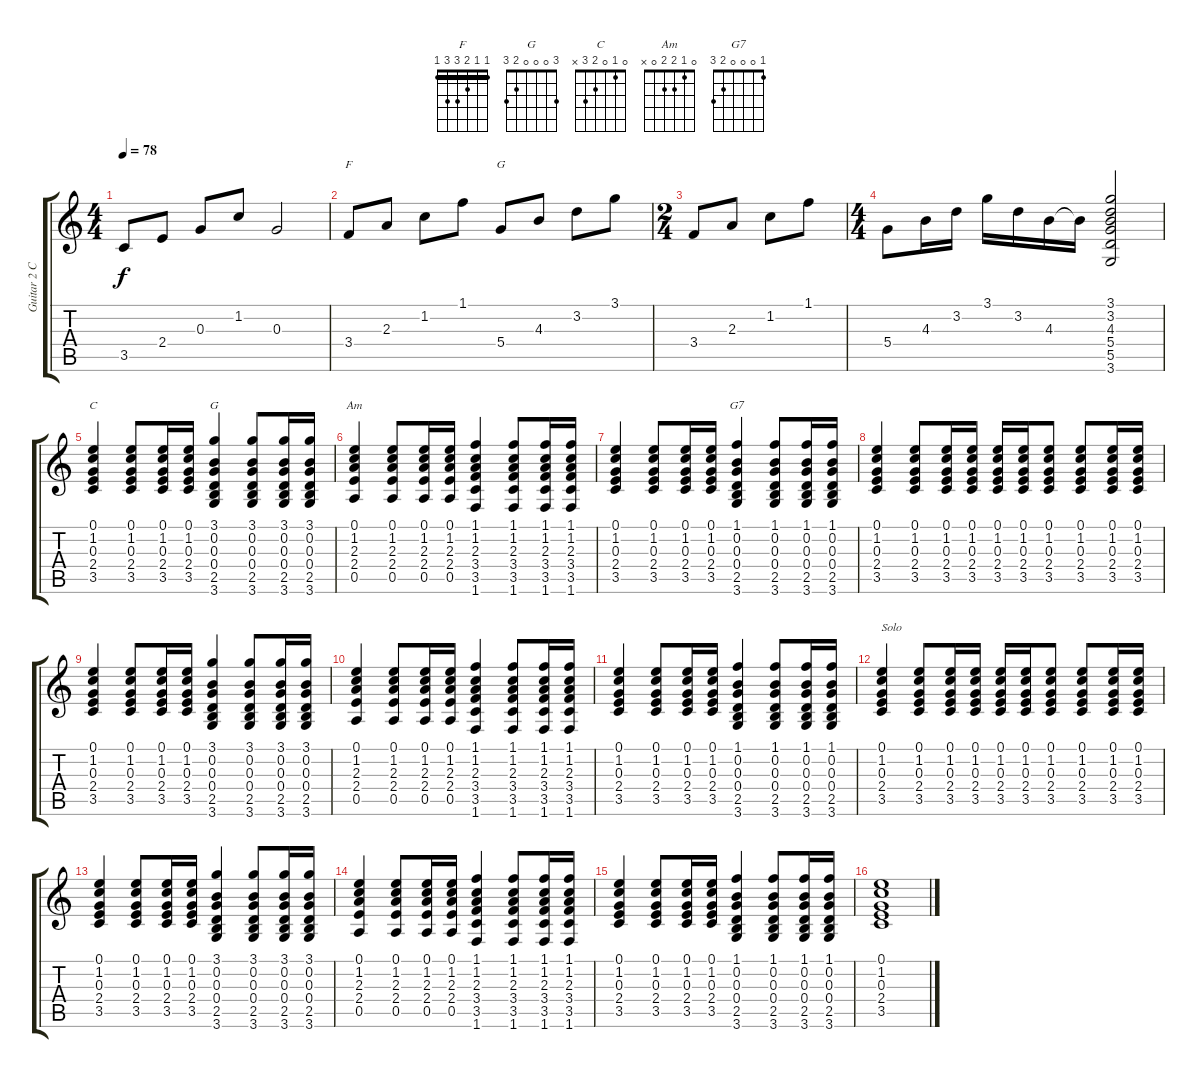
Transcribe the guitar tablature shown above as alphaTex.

\track ("Guitar 2 Chord" "Guitar 2 C") {instrument acousticguitarsteel}
\staff {score tabs}
\tuning (E4 B3 G3 D3 A2 E2) {hide}
\chord ("F" 1 1 2 3 3 1) {barre 1}
\chord ("G" 3 3 4 5 5 3) {barre 3}
\chord ("C" 0 1 0 2 3 x)
\chord ("G" 3 0 0 0 2 3)
\chord ("Am" 0 1 2 2 0 x)
\chord ("G7" 1 0 0 0 2 3)
\ts (4 4)
\tempo 78
\clef g2
\ks c
3.5.8{dy f} 2.4.8 0.3.8 1.2.8 0.3.2 |
3.4.8{ch "F"} 2.3.8 1.2.8 1.1.8 5.4.8{ch "G"} 4.3.8 3.2.8 3.1.8 |
\ts (2 4)
3.4.8 2.3.8 1.2.8 1.1.8 |
\ts (4 4)
5.4.8 4.3.16 3.2.16 3.1.16 3.2.16 4.3.16 4.3{t}.16 (3.1 3.2 4.3 5.4 5.5 3.6).2 |
(0.1 1.2 0.3 2.4 3.5).4{ch "C" volume 10} (0.1 1.2 0.3 2.4 3.5).8 (0.1 1.2 0.3 2.4 3.5).16 (0.1 1.2 0.3 2.4 3.5).16 (3.1 0.2 0.3 0.4 2.5 3.6).4{ch "G"} (3.1 0.2 0.3 0.4 2.5 3.6).8 (3.1 0.2 0.3 0.4 2.5 3.6).16 (3.1 0.2 0.3 0.4 2.5 3.6).16 |
(0.1 1.2 2.3 2.4 0.5).4{ch "Am"} (0.1 1.2 2.3 2.4 0.5).8 (0.1 1.2 2.3 2.4 0.5).16 (0.1 1.2 2.3 2.4 0.5).16 (1.1 1.2 2.3 3.4 3.5 1.6).4 (1.1 1.2 2.3 3.4 3.5 1.6).8 (1.1 1.2 2.3 3.4 3.5 1.6).16 (1.1 1.2 2.3 3.4 3.5 1.6).16 |
(0.1 1.2 0.3 2.4 3.5).4 (0.1 1.2 0.3 2.4 3.5).8 (0.1 1.2 0.3 2.4 3.5).16 (0.1 1.2 0.3 2.4 3.5).16 (1.1 0.2 0.3 0.4 2.5 3.6).4{ch "G7"} (1.1 0.2 0.3 0.4 2.5 3.6).8 (1.1 0.2 0.3 0.4 2.5 3.6).16 (1.1 0.2 0.3 0.4 2.5 3.6).16 |
(0.1 1.2 0.3 2.4 3.5).4 (0.1 1.2 0.3 2.4 3.5).8 (0.1 1.2 0.3 2.4 3.5).16 (0.1 1.2 0.3 2.4 3.5).16 (0.1 1.2 0.3 2.4 3.5).16 (0.1 1.2 0.3 2.4 3.5).16 (0.1 1.2 0.3 2.4 3.5).8 (0.1 1.2 0.3 2.4 3.5).8 (0.1 1.2 0.3 2.4 3.5).16 (0.1 1.2 0.3 2.4 3.5).16 |
(0.1 1.2 0.3 2.4 3.5).4 (0.1 1.2 0.3 2.4 3.5).8 (0.1 1.2 0.3 2.4 3.5).16 (0.1 1.2 0.3 2.4 3.5).16 (3.1 0.2 0.3 0.4 2.5 3.6).4 (3.1 0.2 0.3 0.4 2.5 3.6).8 (3.1 0.2 0.3 0.4 2.5 3.6).16 (3.1 0.2 0.3 0.4 2.5 3.6).16 |
(0.1 1.2 2.3 2.4 0.5).4 (0.1 1.2 2.3 2.4 0.5).8 (0.1 1.2 2.3 2.4 0.5).16 (0.1 1.2 2.3 2.4 0.5).16 (1.1 1.2 2.3 3.4 3.5 1.6).4 (1.1 1.2 2.3 3.4 3.5 1.6).8 (1.1 1.2 2.3 3.4 3.5 1.6).16 (1.1 1.2 2.3 3.4 3.5 1.6).16 |
(0.1 1.2 0.3 2.4 3.5).4 (0.1 1.2 0.3 2.4 3.5).8 (0.1 1.2 0.3 2.4 3.5).16 (0.1 1.2 0.3 2.4 3.5).16 (1.1 0.2 0.3 0.4 2.5 3.6).4 (1.1 0.2 0.3 0.4 2.5 3.6).8 (1.1 0.2 0.3 0.4 2.5 3.6).16 (1.1 0.2 0.3 0.4 2.5 3.6).16 |
(0.1 1.2 0.3 2.4 3.5).4{txt "Solo"} (0.1 1.2 0.3 2.4 3.5).8 (0.1 1.2 0.3 2.4 3.5).16 (0.1 1.2 0.3 2.4 3.5).16 (0.1 1.2 0.3 2.4 3.5).16 (0.1 1.2 0.3 2.4 3.5).16 (0.1 1.2 0.3 2.4 3.5).8 (0.1 1.2 0.3 2.4 3.5).8 (0.1 1.2 0.3 2.4 3.5).16 (0.1 1.2 0.3 2.4 3.5).16 |
(0.1 1.2 0.3 2.4 3.5).4 (0.1 1.2 0.3 2.4 3.5).8 (0.1 1.2 0.3 2.4 3.5).16 (0.1 1.2 0.3 2.4 3.5).16 (3.1 0.2 0.3 0.4 2.5 3.6).4 (3.1 0.2 0.3 0.4 2.5 3.6).8 (3.1 0.2 0.3 0.4 2.5 3.6).16 (3.1 0.2 0.3 0.4 2.5 3.6).16 |
(0.1 1.2 2.3 2.4 0.5).4 (0.1 1.2 2.3 2.4 0.5).8 (0.1 1.2 2.3 2.4 0.5).16 (0.1 1.2 2.3 2.4 0.5).16 (1.1 1.2 2.3 3.4 3.5 1.6).4 (1.1 1.2 2.3 3.4 3.5 1.6).8 (1.1 1.2 2.3 3.4 3.5 1.6).16 (1.1 1.2 2.3 3.4 3.5 1.6).16 |
(0.1 1.2 0.3 2.4 3.5).4 (0.1 1.2 0.3 2.4 3.5).8 (0.1 1.2 0.3 2.4 3.5).16 (0.1 1.2 0.3 2.4 3.5).16 (1.1 0.2 0.3 0.4 2.5 3.6).4 (1.1 0.2 0.3 0.4 2.5 3.6).8 (1.1 0.2 0.3 0.4 2.5 3.6).16 (1.1 0.2 0.3 0.4 2.5 3.6).16 |
(0.1 1.2 0.3 2.4 3.5).1
